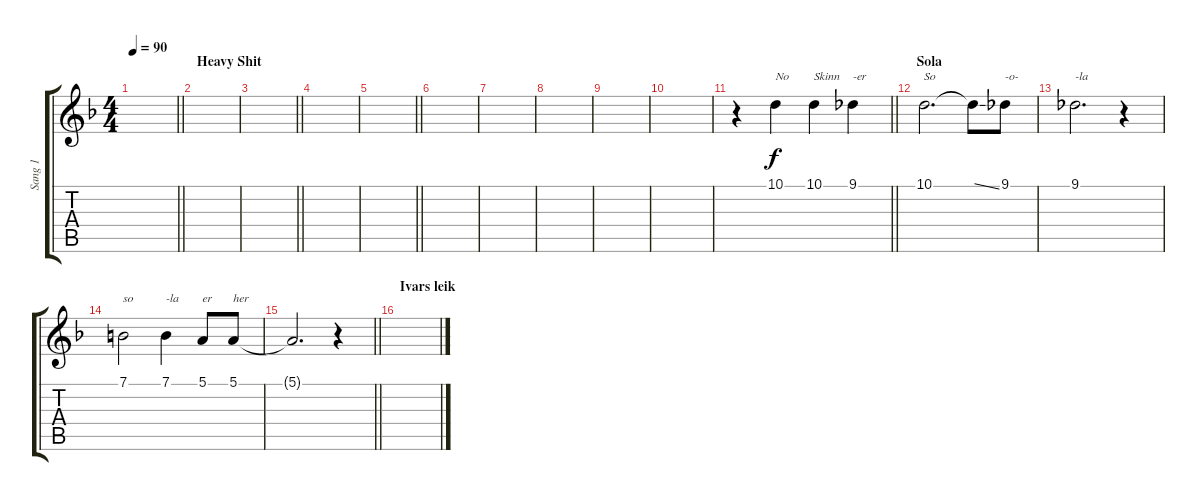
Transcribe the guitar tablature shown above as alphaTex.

\track ("Sang 1" "Sang 1") {instrument trumpet}
\staff {score tabs}
\tuning (E4 B3 G3 D3 A2 E2) {hide}
\ts (4 4)
\tempo 90
\clef g2
\barLineRight lightlight
\ks dminor
|
\section ("" "Heavy Shit")
|
\barLineRight lightlight
|
|
\barLineRight lightlight
|
|
|
|
|
|
\barLineRight lightlight
r.4 10.1.4{txt "No" dy f} 10.1.4{txt "Skinn"} 9.1.4{txt "-er"} |
\section ("" "Sola")
10.1.2{d txt "So"} 10.1{ss t}.8 9.1.8{txt "-o-"} |
9.1.2{d txt "-la"} r.4 |
7.1.2{txt "so"} 7.1.4{txt "-la"} 5.1.8{txt "er"} 5.1.8{txt "her"} |
\barLineRight lightlight
5.1{t}.2{d} r.4 |
\section ("" "Ivars leik")
